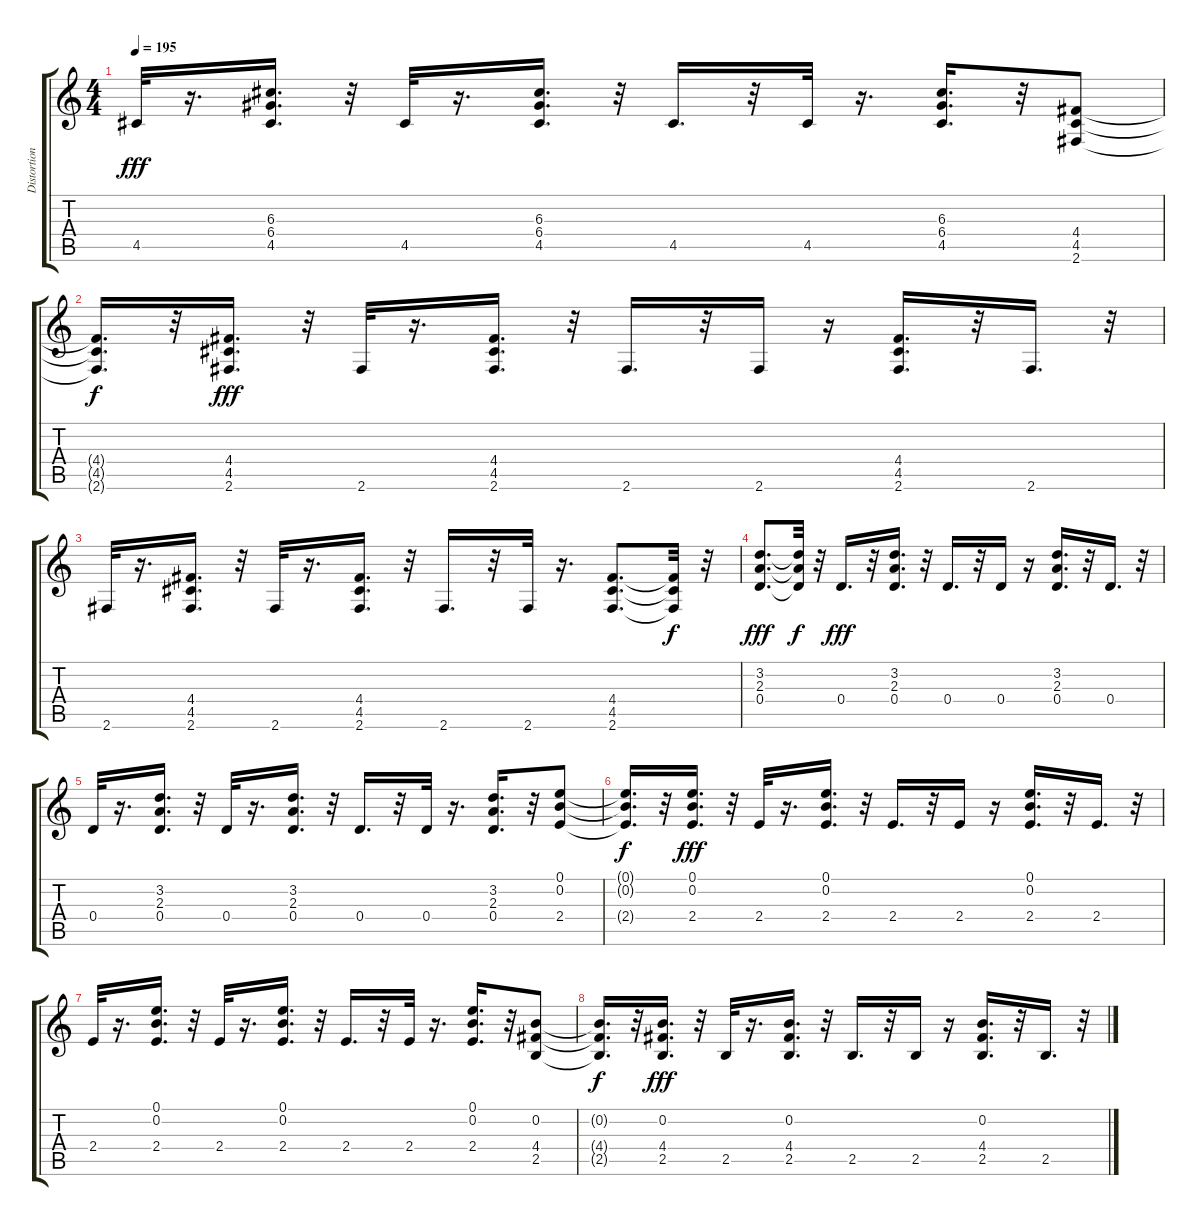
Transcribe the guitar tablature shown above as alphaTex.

\track ("Distortion" "Distortion") {instrument distortionguitar}
\staff {score tabs}
\tuning (E4 B3 G3 D3 A2 E2) {hide}
\ts (4 4)
\tempo 195
\clef g2
\ks c
4.5.32{dy fff} r.16{d} (6.3 6.4 4.5).16{d} r.32 4.5.32 r.16{d} (6.3 6.4 4.5).16{d} r.32 4.5.16{d} r.32 4.5.32 r.16{d} (6.3 6.4 4.5).16{d} r.32 (4.4 4.5 2.6).8 |
(4.4{t} 4.5{t} 2.6{t}).16{d dy f} r.32 (4.4 4.5 2.6).16{d dy fff} r.32 2.6.32 r.16{d} (4.4 4.5 2.6).16{d} r.32 2.6.16{d} r.32 2.6.16 r.16 (4.4 4.5 2.6).16{d} r.32 2.6.16{d} r.32 |
2.6.32 r.16{d} (4.4 4.5 2.6).16{d} r.32 2.6.32 r.16{d} (4.4 4.5 2.6).16{d} r.32 2.6.16{d} r.32 2.6.32 r.16{d} (4.4 4.5 2.6).8{d} (4.4{t} 4.5{t} 2.6{t}).32{dy f} r.32 |
(3.2 2.3 0.4).8{d dy fff} (3.2{t} 2.3{t} 0.4{t}).32{dy f} r.32 0.4.16{d dy fff} r.32 (3.2 2.3 0.4).16{d} r.32 0.4.16{d} r.32 0.4.16 r.16 (3.2 2.3 0.4).16{d} r.32 0.4.16{d} r.32 |
0.4.32 r.16{d} (3.2 2.3 0.4).16{d} r.32 0.4.32 r.16{d} (3.2 2.3 0.4).16{d} r.32 0.4.16{d} r.32 0.4.32 r.16{d} (3.2 2.3 0.4).16{d} r.32 (0.1 0.2 2.4).8 |
(0.1{t} 0.2{t} 2.4{t}).16{d dy f} r.32 (0.1 0.2 2.4).16{d dy fff} r.32 2.4.32 r.16{d} (0.1 0.2 2.4).16{d} r.32 2.4.16{d} r.32 2.4.16 r.16 (0.1 0.2 2.4).16{d} r.32 2.4.16{d} r.32 |
2.4.32 r.16{d} (0.1 0.2 2.4).16{d} r.32 2.4.32 r.16{d} (0.1 0.2 2.4).16{d} r.32 2.4.16{d} r.32 2.4.32 r.16{d} (0.1 0.2 2.4).16{d} r.32 (0.2 4.4 2.5).8 |
(0.2{t} 4.4{t} 2.5{t}).16{d dy f} r.32 (0.2 4.4 2.5).16{d dy fff} r.32 2.5.32 r.16{d} (0.2 4.4 2.5).16{d} r.32 2.5.16{d} r.32 2.5.16 r.16 (0.2 4.4 2.5).16{d} r.32 2.5.16{d} r.32
